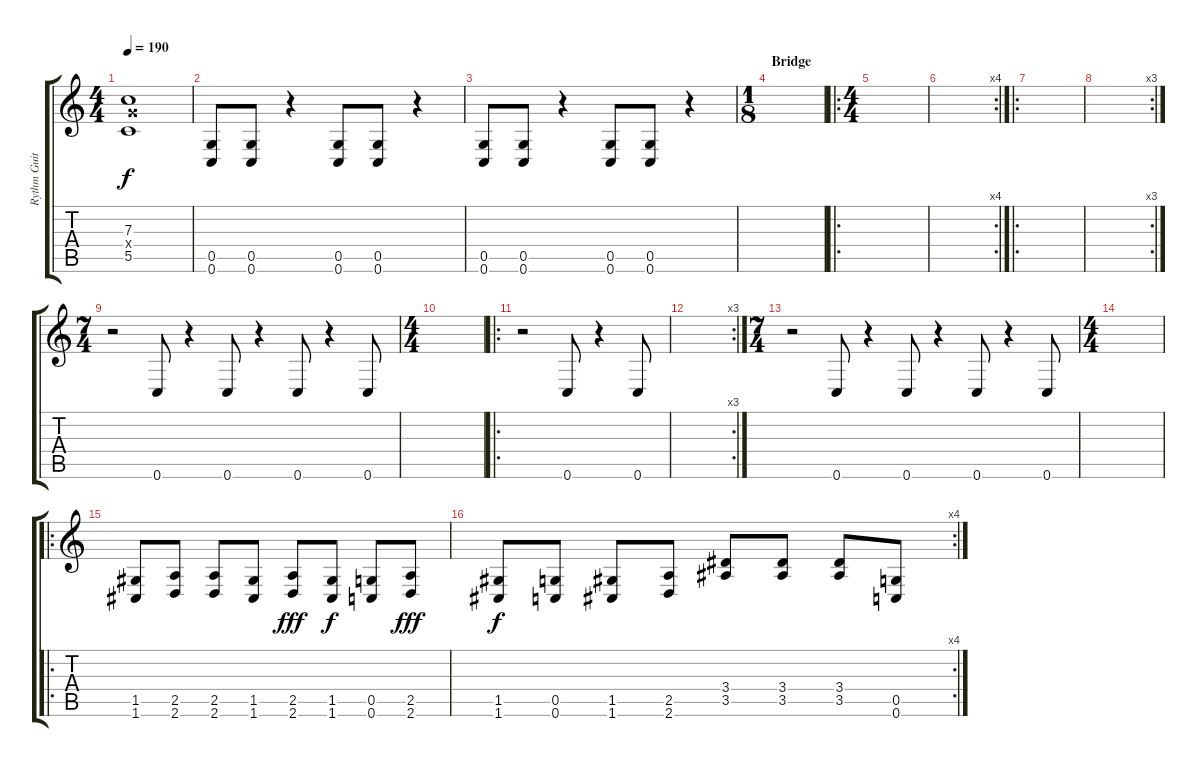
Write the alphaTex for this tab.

\track ("Rythm Guitar II" "Rythm Guit") {instrument distortionguitar}
\staff {score tabs}
\tuning (D4 A3 F3 C3 G2 C2) {hide}
\ts (4 4)
\tempo 190
\clef g2
\ks c
(7.3 7.4{x} 5.5).1{dy f} |
(0.5 0.6).8 (0.5 0.6).8 r.4 (0.5 0.6).8 (0.5 0.6).8 r.4 |
(0.5 0.6).8 (0.5 0.6).8 r.4 (0.5 0.6).8 (0.5 0.6).8 r.4 |
\ts (1 8)
\section ("" "Bridge")
|
\ro
\ts (4 4)
|
\rc 4
|
\ro
|
\rc 3
|
\ts (7 4)
r.2 0.6.8 r.4 0.6.8 r.4 0.6.8 r.4 0.6.8 |
\ts (4 4)
|
\ro
r.2 0.6.8 r.4 0.6.8 |
\rc 3
|
\ts (7 4)
r.2 0.6.8 r.4 0.6.8 r.4 0.6.8 r.4 0.6.8 |
\ts (4 4)
|
\ro
(1.5 1.6).8 (2.5 2.6).8 (2.5 2.6).8 (1.5 1.6).8 (2.5 2.6).8{dy fff} (1.5 1.6).8{dy f} (0.5 0.6).8 (2.5 2.6).8{dy fff} |
\rc 4
(1.5 1.6).8{dy f} (0.5 0.6).8 (1.5 1.6).8 (2.5 2.6).8 (3.4 3.5).8 (3.4 3.5).8 (3.4 3.5).8 (0.5 0.6).8
